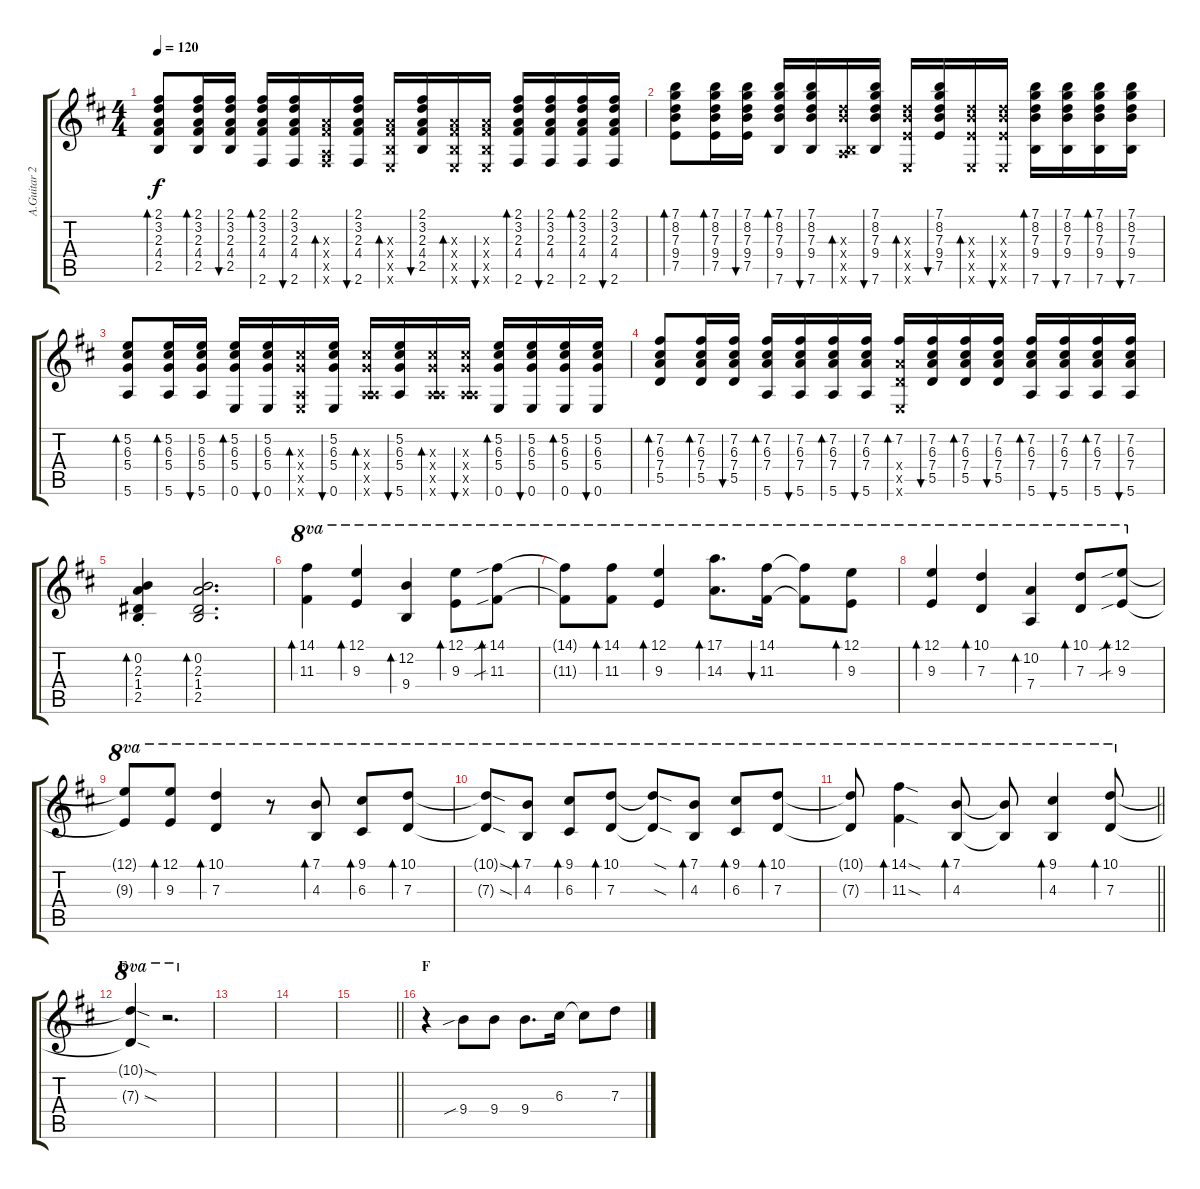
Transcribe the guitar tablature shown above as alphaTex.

\track ("A.Guitar 2" "A.Guitar 2") {instrument acousticguitarsteel}
\staff {score tabs}
\tuning (E4 B3 G3 D3 A2 E2) {hide}
\ts (4 4)
\tempo 120
\clef g2
\ks d
(2.1 3.2 2.3 4.4 2.5).8{bd 30 dy f} (2.1 3.2 2.3 4.4 2.5).16{bd 30} (2.1 3.2 2.3 4.4 2.5).16{bu 30} (2.1 3.2 2.3 4.4 2.6).16{bd 30} (2.1 3.2 2.3 4.4 2.6).16{bu 30} (2.3{x} 4.4{x} 0.5{x} 2.6{x}).16{bd 30} (2.1 3.2 2.3 4.4 2.6).16{bu 30} (2.3{x} 4.4{x} 2.5{x} 0.6{x}).16{bd 30} (2.1 3.2 2.3 4.4 2.5).16{bu 30} (2.3{x} 4.4{x} 2.5{x} 0.6{x}).16{bd 30} (2.3{x} 4.4{x} 2.5{x} 0.6{x}).16{bu 30} (2.1 3.2 2.3 4.4 2.6).16{bd 30} (2.1 3.2 2.3 4.4 2.6).16{bu 30} (2.1 3.2 2.3 4.4 2.6).16{bd 30} (2.1 3.2 2.3 4.4 2.6).16{bu 30} |
(7.1 8.2 7.3 9.4 7.5).8{bd 30} (7.1 8.2 7.3 9.4 7.5).16{bd 30} (7.1 8.2 7.3 9.4 7.5).16{bu 30} (7.1 8.2 7.3 9.4 7.6).16{bd 30} (7.1 8.2 7.3 9.4 7.6).16{bu 30} (7.3{x} 9.4{x} 0.5{x} 7.6{x}).16{bd 30} (7.1 8.2 7.3 9.4 7.6).16{bu 30} (7.3{x} 9.4{x} 7.5{x} 0.6{x}).16{bd 30} (7.1 8.2 7.3 9.4 7.5).16{bu 30} (7.3{x} 9.4{x} 7.5{x} 0.6{x}).16{bd 30} (7.3{x} 9.4{x} 7.5{x} 0.6{x}).16{bu 30} (7.1 8.2 7.3 9.4 7.6).16{bd 30} (7.1 8.2 7.3 9.4 7.6).16{bu 30} (7.1 8.2 7.3 9.4 7.6).16{bd 30} (7.1 8.2 7.3 9.4 7.6).16{bu 30} |
(5.2 6.3 5.4 5.6).8{bd 30} (5.2 6.3 5.4 5.6).16{bd 30} (5.2 6.3 5.4 5.6).16{bu 30} (5.2 6.3 5.4 0.6).16{bd 30} (5.2 6.3 5.4 0.6).16{bu 30} (6.3{x} 5.4{x} 0.5{x} 0.6{x}).16{bd 30} (5.2 6.3 5.4 0.6).16{bu 30} (6.3{x} 5.4{x} 0.5{x} 5.6{x}).16{bd 30} (5.2 6.3 5.4 5.6).16{bu 30} (6.3{x} 5.4{x} 0.5{x} 5.6{x}).16{bd 30} (6.3{x} 5.4{x} 0.5{x} 5.6{x}).16{bu 30} (5.2 6.3 5.4 0.6).16{bd 30} (5.2 6.3 5.4 0.6).16{bu 30} (5.2 6.3 5.4 0.6).16{bd 30} (5.2 6.3 5.4 0.6).16{bu 30} |
(7.2 6.3 7.4 5.5).8{bd 30} (7.2 6.3 7.4 5.5).16{bd 30} (7.2 6.3 7.4 5.5).16{bu 30} (7.2 6.3 7.4 5.6).16{bd 30} (7.2 6.3 7.4 5.6).16{bu 30} (7.2 6.3 7.4 5.6).16{bd 30} (7.2 6.3 7.4 5.6).16{bu 30} (7.2 7.4{x} 5.5{x} 0.6{x}).16{bd 30} (7.2 6.3 7.4 5.5).16{bu 30} (7.2 6.3 7.4 5.5).16{bd 30} (7.2 6.3 7.4 5.5).16{bu 30} (7.2 6.3 7.4 5.6).16{bd 30} (7.2 6.3 7.4 5.6).16{bu 30} (7.2 6.3 7.4 5.6).16{bd 30} (7.2 6.3 7.4 5.6).16{bu 30} |
(0.2{st} 2.3{st} 1.4{st} 2.5{st}).4{bd 30} (0.2 2.3 1.4 2.5).2{d bd 30} |
(14.1 11.3).4{bd 30 ot 8va} (12.1 9.3).4{bd 30 ot 8va} (12.2 9.4).4{bd 30 ot 8va} (12.1 9.3).8{bd 30 ot 8va} (14.1{sib} 11.3{sib}).8{bd 30 ot 8va} |
(14.1{t} 11.3{t}).8{ot 8va} (14.1 11.3).8{bd 30 ot 8va} (12.1 9.3).4{bd 30 ot 8va} (17.1 14.3).8{d bd 30 ot 8va} (14.1 11.3).16{bu 30 ot 8va} (14.1{t} 11.3{t}).8{ot 8va} (12.1 9.3).8{bd 30 ot 8va} |
(12.1 9.3).4{bd 30 ot 8va} (10.1 7.3).4{bd 30 ot 8va} (10.2 7.4).4{bd 30 ot 8va} (10.1 7.3).8{bd 30 ot 8va} (12.1{sib} 9.3{sib}).8{bd 30 ot 8va} |
(12.1{t} 9.3{t}).8{ot 8va} (12.1 9.3).8{bd 30 ot 8va} (10.1 7.3).4{bd 30 ot 8va} r.8{ot 8va} (7.1 4.3).8{bd 30 ot 8va} (9.1 6.3).8{bd 30 ot 8va} (10.1 7.3).8{bd 30 ot 8va} |
(10.1{sod t} 7.3{sod t}).8{ot 8va} (7.1 4.3).8{bd 30 ot 8va} (9.1 6.3).8{bd 30 ot 8va} (10.1 7.3).8{bd 30 ot 8va} (10.1{sod t} 7.3{sod t}).8{ot 8va} (7.1 4.3).8{bd 30 ot 8va} (9.1 6.3).8{bd 30 ot 8va} (10.1 7.3).8{bd 30 ot 8va} |
\barLineRight lightlight
(10.1{t} 7.3{t}).8{ot 8va} (14.1{sod} 11.3{sod}).4{bd 30 ot 8va} (7.1 4.3).8{bd 30 ot 8va} (7.1{t} 4.3{t}).8{ot 8va} (9.1 4.3).4{bd 30 ot 8va} (10.1 7.3).8{bd 30 ot 8va} |
\section ("" "E")
(10.1{sod t} 7.3{sod t}).4{ot 8va} r.2{d ot 8va} |
|
|
\barLineRight lightlight
|
\section ("" "F")
r.4 9.4{sib}.8 9.4.8 9.4.8{d} 6.3.16 6.3{t}.8 7.3.8
